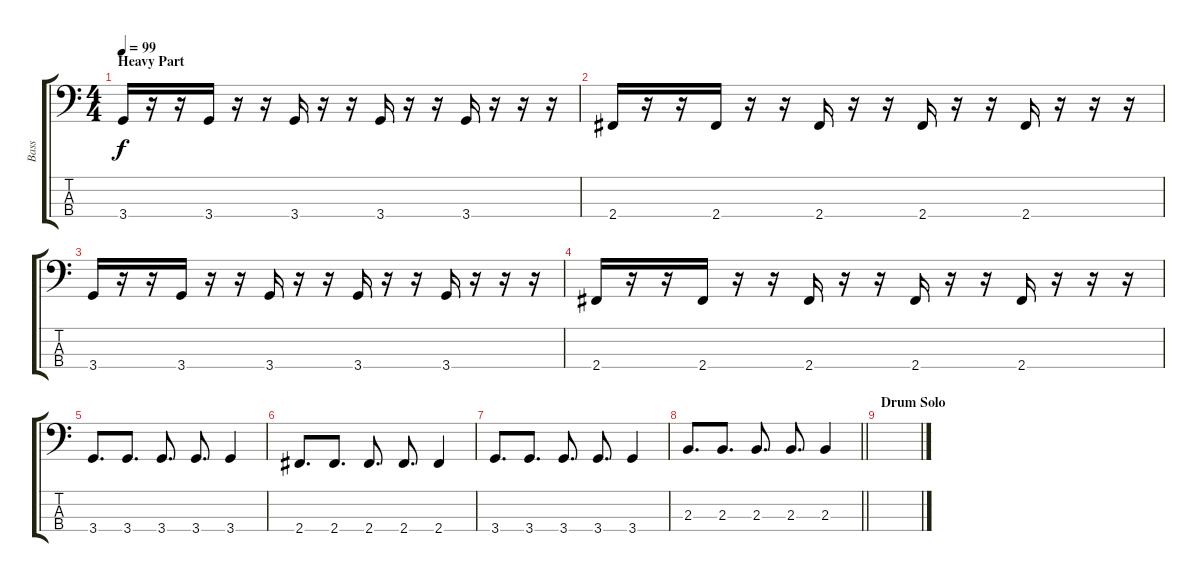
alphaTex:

\track ("Bass" "Bass") {instrument electricbassfinger}
\staff {score tabs}
\tuning (G2 D2 A1 E1) {hide}
\ts (4 4)
\section ("" "Heavy Part")
\tempo 99
\clef f4
\ks c
3.4.16{dy f} r.16 r.16 3.4.16 r.16 r.16 3.4.16 r.16 r.16 3.4.16 r.16 r.16 3.4.16 r.16 r.16 r.16 |
2.4.16 r.16 r.16 2.4.16 r.16 r.16 2.4.16 r.16 r.16 2.4.16 r.16 r.16 2.4.16 r.16 r.16 r.16 |
3.4.16 r.16 r.16 3.4.16 r.16 r.16 3.4.16 r.16 r.16 3.4.16 r.16 r.16 3.4.16 r.16 r.16 r.16 |
2.4.16 r.16 r.16 2.4.16 r.16 r.16 2.4.16 r.16 r.16 2.4.16 r.16 r.16 2.4.16 r.16 r.16 r.16 |
3.4.8{d} 3.4.8{d} 3.4.8{d} 3.4.8{d} 3.4.4 |
2.4.8{d} 2.4.8{d} 2.4.8{d} 2.4.8{d} 2.4.4 |
3.4.8{d} 3.4.8{d} 3.4.8{d} 3.4.8{d} 3.4.4 |
\barLineRight lightlight
2.3.8{d} 2.3.8{d} 2.3.8{d} 2.3.8{d} 2.3.4 |
\section ("" "Drum Solo")
